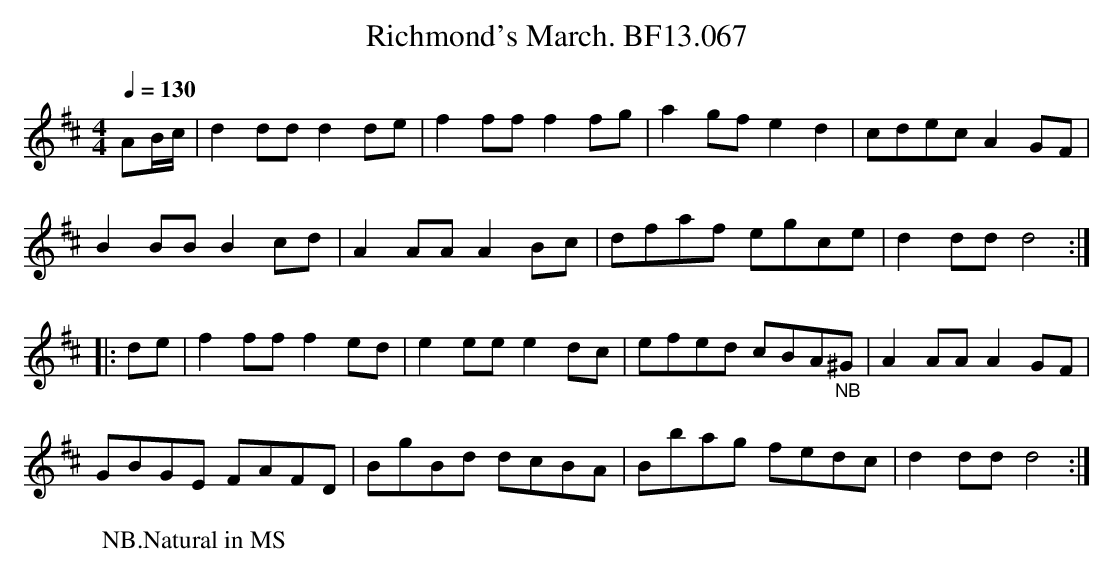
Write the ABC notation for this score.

X:1
T:Richmond's March. BF13.067
M:4/4
Q:1/4=130
K:D
AB/c/|d2ddd2de|f2fff2fg|a2gf e2d2|cdecA2GF|
B2BBB2cd|A2AAA2Bc|dfaf egce|d2ddd4:|
|:de|f2fff2ed|e2eee2dc|efed cBA"_NB"^G|A2AAA2GF|
GBGE FAFD|BgBd dcBA|Bbag fedc|d2ddd4:|
W: NB.Natural in MS
